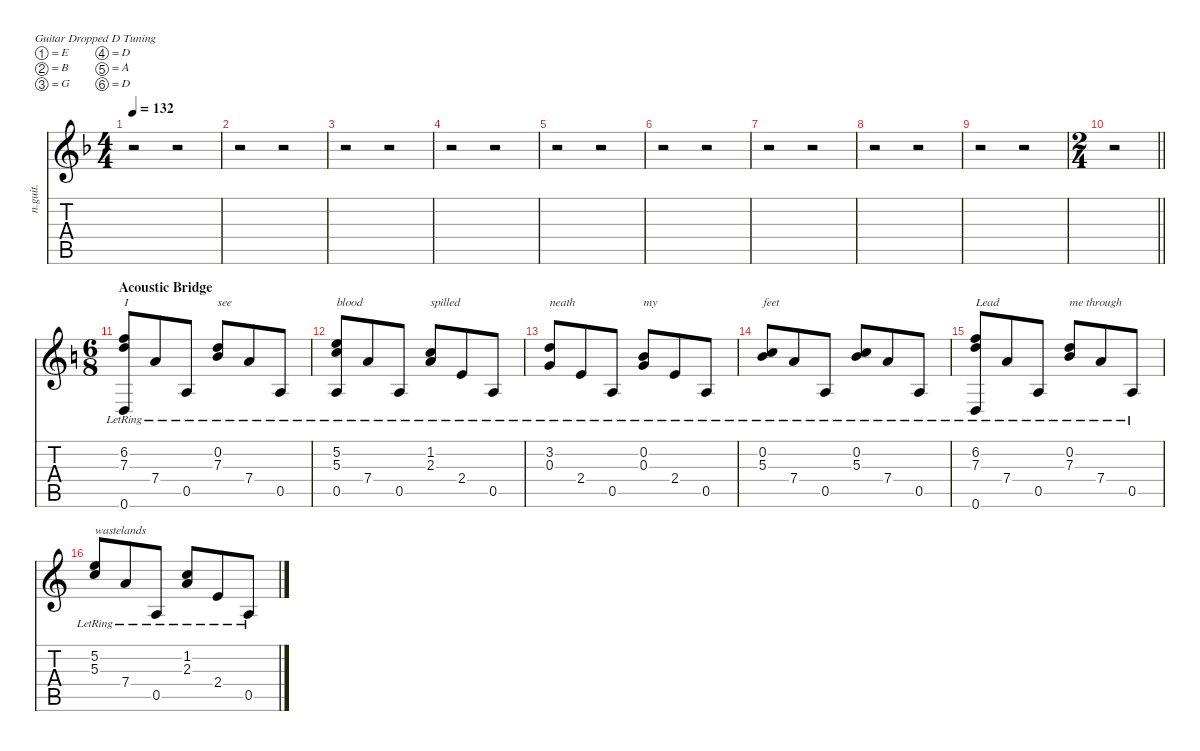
\defaultSystemsLayout 4
\hideDynamics
\bracketExtendMode nobrackets
\otherSystemsTrackNameOrientation horizontal
\track ("Acoustic Guitar" "n.guit.") {instrument acousticguitarnylon}
\staff {score tabs}
\tuning (E4 B3 G3 D3 A2 D2)
\ts (4 4)
\tempo 132
\clef g2
\ks dminor
r.2{dy f beam Down} r.2{beam Down} |
r.2{beam Down} r.2{beam Down} |
r.2{beam Down} r.2{beam Down} |
r.2{beam Down} r.2{beam Down} |
r.2{beam Down} r.2{beam Down} |
r.2{beam Down} r.2{beam Down} |
r.2{beam Down} r.2{beam Down} |
r.2{beam Down} r.2{beam Down} |
r.2{beam Down} r.2{beam Down} |
\ts (2 4)
\beaming (8 2 2)
\barLineRight lightlight
r.2{beam Down} |
\ts (6 8)
\beaming (8 3 3)
\section ("" "Acoustic Bridge")
\ks aminor
(7.3{lr} 0.6{lr} 6.2).8{txt "I" beam Up} 7.4{lr}.8{beam Up} 0.5{lr}.8{beam Up} (7.3{lr} 0.2).8{txt "see" beam Up} 7.4{lr}.8{beam Up} 0.5{lr}.8{beam Up} |
(5.3{lr} 5.2 0.5).8{txt "blood" beam Up} 7.4{lr}.8{beam Up} 0.5{lr}.8{beam Up} (2.3{lr} 1.2).8{txt "spilled" beam Up} 2.4{lr}.8{beam Up} 0.5{lr}.8{beam Up} |
(0.3{lr} 3.2).8{txt "neath" beam Up} 2.4{lr}.8{beam Up} 0.5{lr}.8{beam Up} (0.3{lr} 0.2).8{txt "my" beam Up} 2.4{lr}.8{beam Up} 0.5{lr}.8{beam Up} |
(0.2{lr} 5.3).8{txt "feet" beam Up} 7.4{lr}.8{beam Up} 0.5{lr}.8{beam Up} (0.2{lr} 5.3).8{beam Up} 7.4{lr}.8{beam Up} 0.5{lr}.8{beam Up} |
(7.3{lr} 0.6{lr} 6.2).8{txt "Lead" beam Up} 7.4{lr}.8{beam Up} 0.5{lr}.8{beam Up} (7.3{lr} 0.2).8{txt "me through" beam Up} 7.4{lr}.8{beam Up} 0.5{lr}.8{beam Up} |
(5.3{lr} 5.2).8{txt "wastelands" beam Up} 7.4{lr}.8{beam Up} 0.5{lr}.8{beam Up} (2.3{lr} 1.2).8{beam Up} 2.4{lr}.8{beam Up} 0.5{lr}.8{beam Up}
